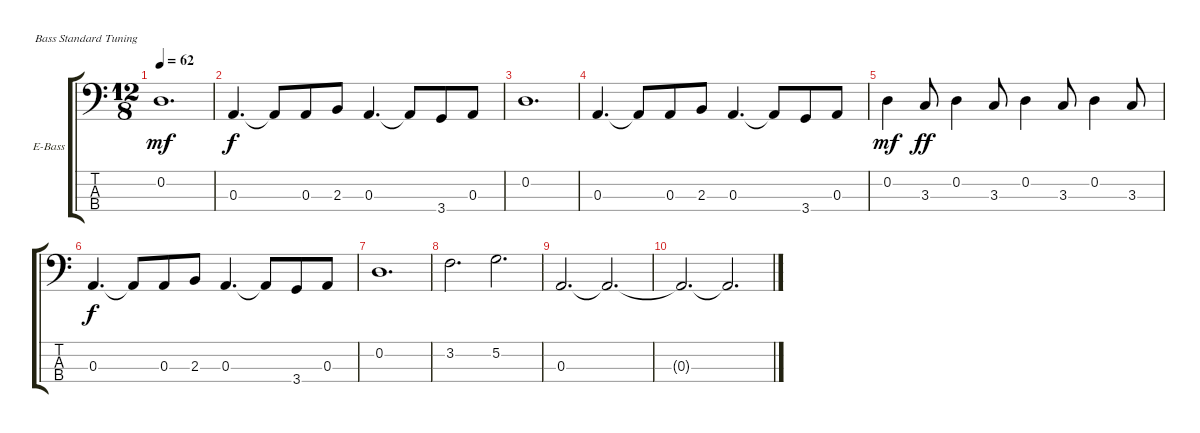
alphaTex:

\bracketExtendMode groupsimilarinstruments
\firstSystemTrackNameOrientation horizontal
\otherSystemsTrackNameOrientation horizontal
\track ("Electric Bass - Roger Waters" "E-Bass") {instrument electricbassfinger}
\staff {score tabs}
\tuning (G2 D2 A1 E1)
\ts (12 8)
\tempo 62
\clef f4
\scale
0.333333
\ks c
0.2.1{d dy mf} |
\scale
0.333333 0.3.4{d dy f} 0.3{t}.8 0.3.8 2.3.8 0.3.4{d} 0.3{t}.8 3.4.8 0.3.8 |
\scale
0.333333 0.2.1{d} |
\scale
0.333333 0.3.4{d} 0.3{t}.8 0.3.8 2.3.8 0.3.4{d} 0.3{t}.8 3.4.8 0.3.8 |
\scale
0.333333 0.2.4{dy mf} 3.3.8{dy ff} 0.2.4 3.3.8 0.2.4 3.3.8 0.2.4 3.3.8 |
\scale
0.333333 0.3.4{d dy f} 0.3{t}.8 0.3.8 2.3.8 0.3.4{d} 0.3{t}.8 3.4.8 0.3.8 |
\scale
0.333333 0.2.1{d} |
3.2.2{d} 5.2.2{d} |
0.3.2{d} 0.3{t}.2{d} |
0.3{t}.2{d} 0.3{t}.2{d}
